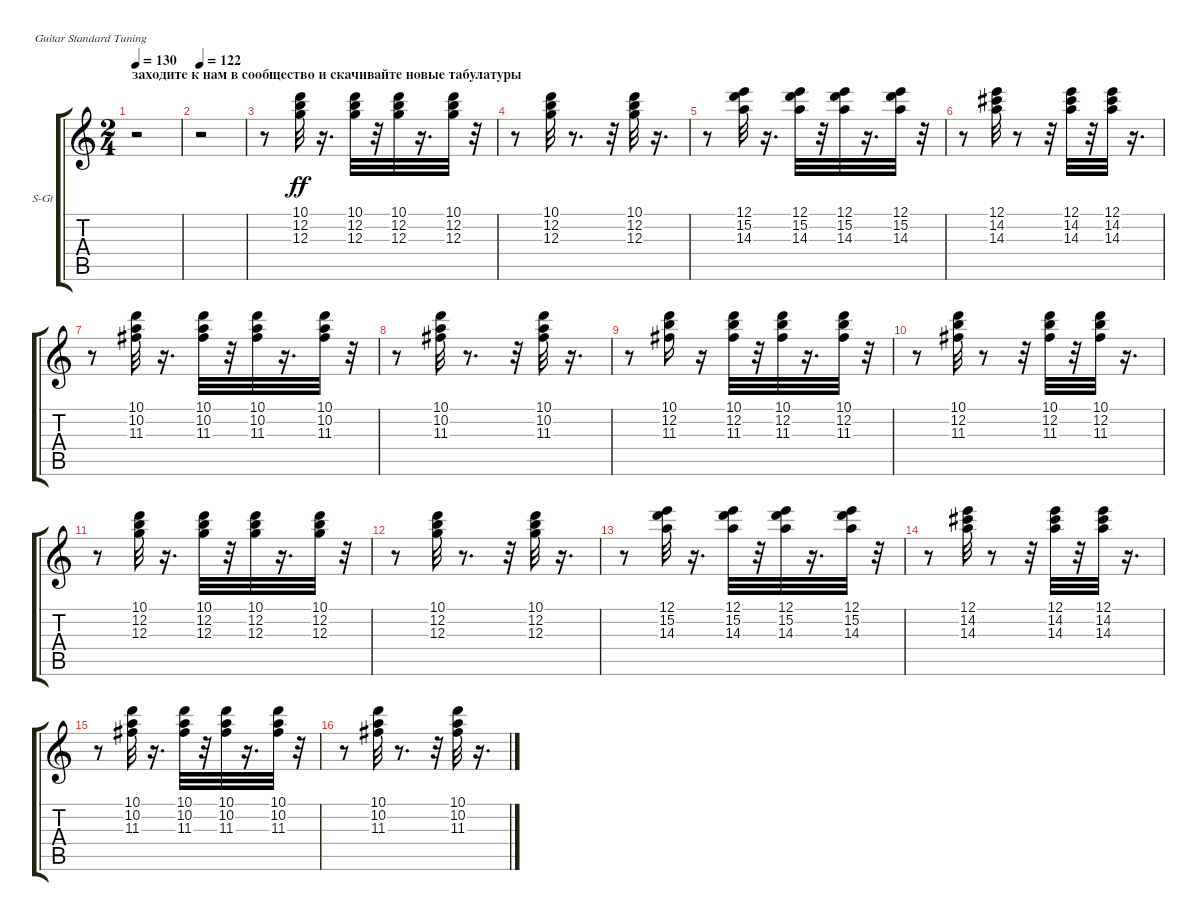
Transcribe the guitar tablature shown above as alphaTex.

\bracketExtendMode groupsimilarinstruments
\firstSystemTrackNameOrientation horizontal
\otherSystemsTrackNameOrientation horizontal
\track ("Гитара 2" "S-Gt") {instrument rockorgan}
\staff {score tabs}
\tuning (E4 B3 G3 D3 A2 E2)
\displaytranspose 12
\ts (2 4)
\section ("" "заходите к нам в сообщество и скачивайте новые табулатуры")
\tempo 130
\clef g2
\ks c
r.2{dy ff instrument rockorgan} |
\tempo 122
r.2 |
r.8 (10.1 12.2 12.3).32 r.16{d} (10.1 12.2 12.3).32 r.32 (10.1 12.2 12.3).32 r.16{d} (10.1 12.2 12.3).32 r.32 |
r.8 (10.1 12.2 12.3).32 r.8{d} r.32 (10.1 12.2 12.3).32 r.16{d} |
r.8 (12.1 15.2 14.3).32 r.16{d} (12.1 15.2 14.3).32 r.32 (12.1 15.2 14.3).32 r.16{d} (12.1 15.2 14.3).32 r.32 |
r.8 (12.1 14.2 14.3).32 r.8 r.32 (12.1 14.2 14.3).32 r.32 (12.1 14.2 14.3).32 r.16{d} |
r.8 (10.1 10.2 11.3).32 r.16{d} (10.1 10.2 11.3).32 r.32 (10.1 10.2 11.3).32 r.16{d} (10.1 10.2 11.3).32 r.32 |
r.8 (10.1 10.2 11.3).32 r.8{d} r.32 (10.1 10.2 11.3).32 r.16{d} |
r.8 (10.1 12.2 11.3).16 r.16 (10.1 12.2 11.3).32 r.32 (10.1 12.2 11.3).32 r.16{d} (10.1 12.2 11.3).32 r.32 |
r.8 (10.1 12.2 11.3).32 r.8 r.32 (10.1 12.2 11.3).32 r.32 (10.1 12.2 11.3).32 r.16{d} |
r.8 (10.1 12.2 12.3).32 r.16{d} (10.1 12.2 12.3).32 r.32 (10.1 12.2 12.3).32 r.16{d} (10.1 12.2 12.3).32 r.32 |
r.8 (10.1 12.2 12.3).32 r.8{d} r.32 (10.1 12.2 12.3).32 r.16{d} |
r.8 (12.1 15.2 14.3).32 r.16{d} (12.1 15.2 14.3).32 r.32 (12.1 15.2 14.3).32 r.16{d} (12.1 15.2 14.3).32 r.32 |
r.8 (12.1 14.2 14.3).32 r.8 r.32 (12.1 14.2 14.3).32 r.32 (12.1 14.2 14.3).32 r.16{d} |
r.8 (10.1 10.2 11.3).32 r.16{d} (10.1 10.2 11.3).32 r.32 (10.1 10.2 11.3).32 r.16{d} (10.1 10.2 11.3).32 r.32 |
r.8 (10.1 10.2 11.3).32 r.8{d} r.32 (10.1 10.2 11.3).32 r.16{d}
